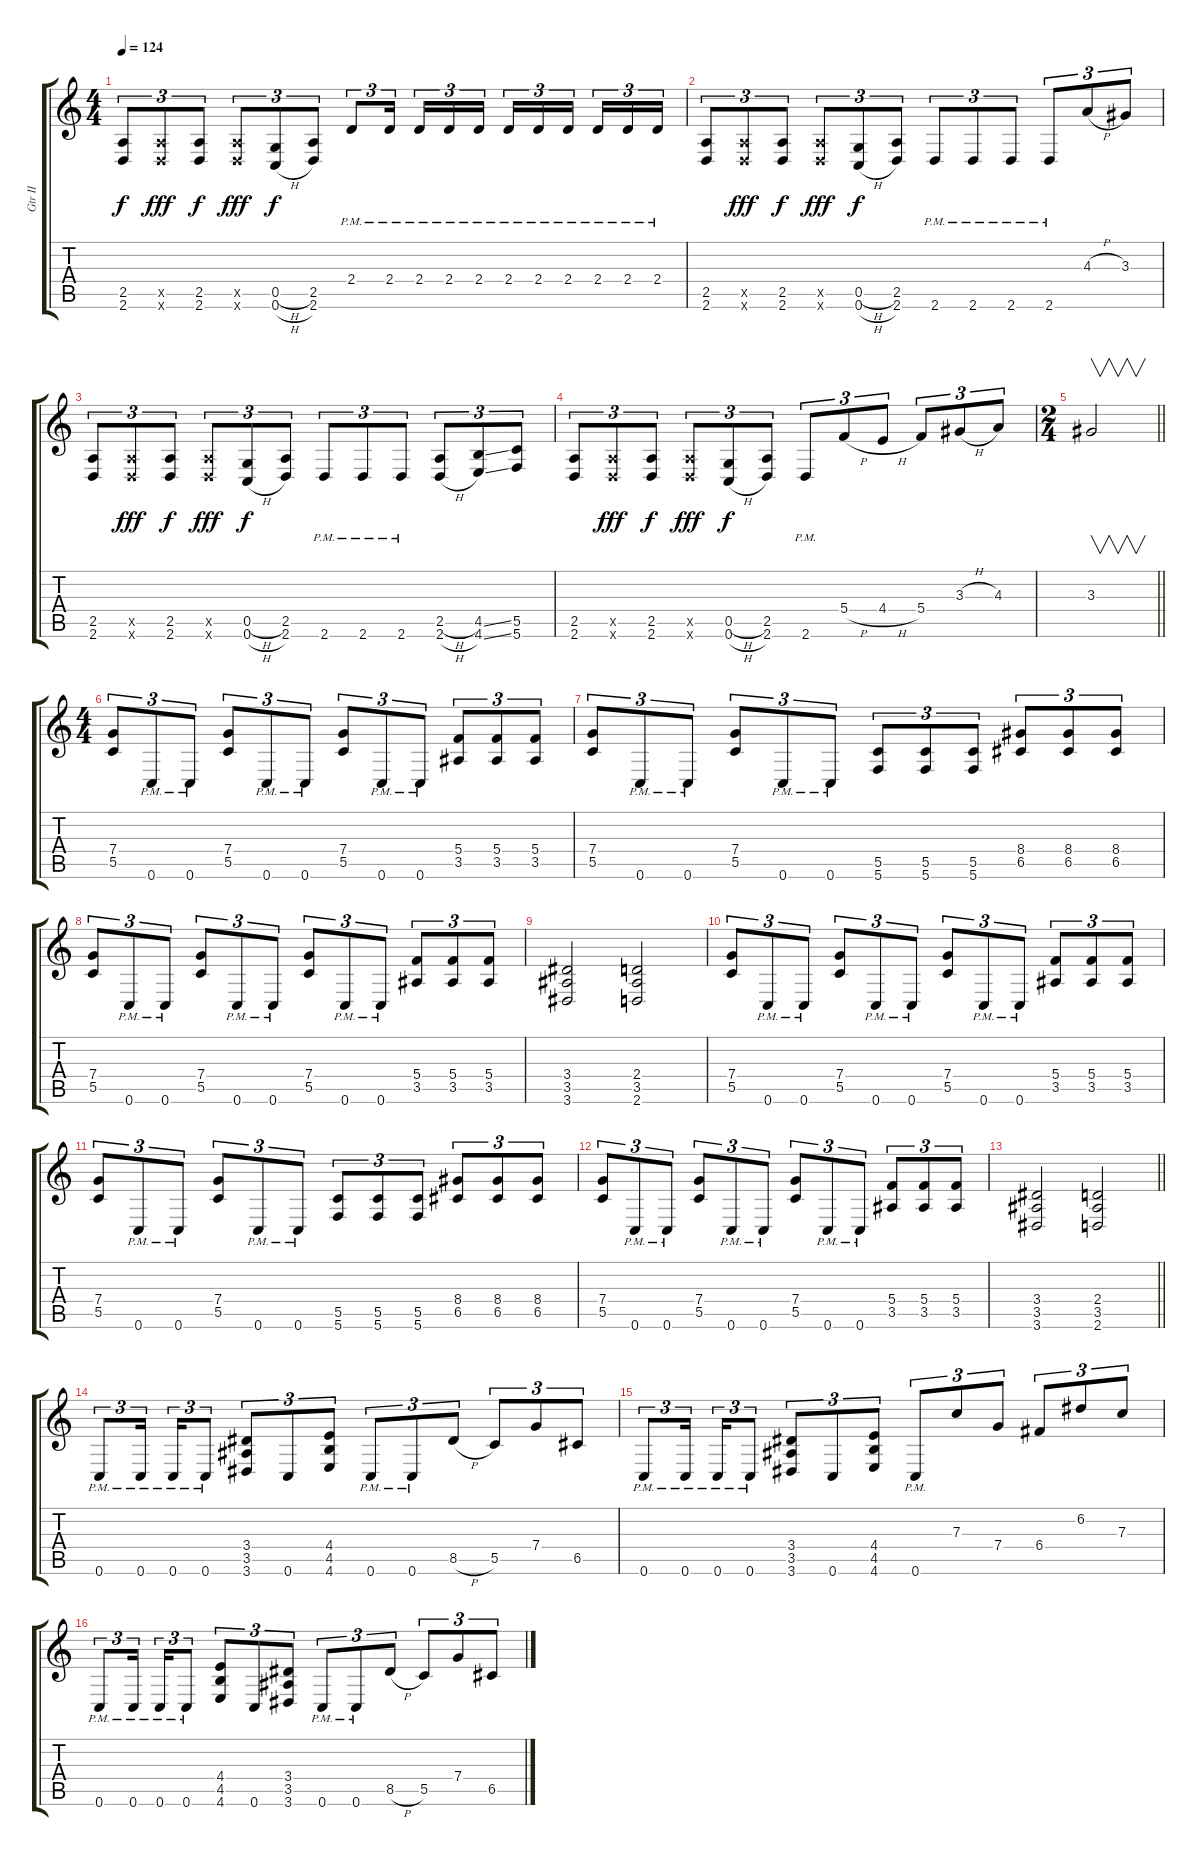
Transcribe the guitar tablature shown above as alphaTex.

\track ("Gtr II" "Gtr II") {instrument distortionguitar}
\staff {score tabs}
\tuning (D4 A3 F3 C3 G2 C2) {hide}
\ts (4 4)
\tempo 124
\clef g2
\ks c
(2.5 2.6).8{tu (3 2) dy f} (2.5{x} 2.6{x}).8{tu (3 2) dy fff} (2.5 2.6).8{tu (3 2) dy f} (2.5{x} 2.6{x}).8{tu (3 2) dy fff} (0.5{h} 0.6{h}).8{tu (3 2) dy f} (2.5 2.6).8{tu (3 2)} 2.4{pm}.8{tu (3 2)} 2.4{pm}.16{tu (3 2)} 2.4{pm}.16{tu (3 2)} 2.4{pm}.16{tu (3 2)} 2.4{pm}.16{tu (3 2)} 2.4{pm}.16{tu (3 2)} 2.4{pm}.16{tu (3 2)} 2.4{pm}.16{tu (3 2)} 2.4{pm}.16{tu (3 2)} 2.4{pm}.16{tu (3 2)} 2.4{pm}.16{tu (3 2)} |
(2.5 2.6).8{tu (3 2)} (2.5{x} 2.6{x}).8{tu (3 2) dy fff} (2.5 2.6).8{tu (3 2) dy f} (2.5{x} 2.6{x}).8{tu (3 2) dy fff} (0.5{h} 0.6{h}).8{tu (3 2) dy f} (2.5 2.6).8{tu (3 2)} 2.6{pm}.8{tu (3 2)} 2.6{pm}.8{tu (3 2)} 2.6{pm}.8{tu (3 2)} 2.6{pm}.8{tu (3 2)} 4.3{h}.8{tu (3 2)} 3.3.8{tu (3 2)} |
(2.5 2.6).8{tu (3 2)} (2.5{x} 2.6{x}).8{tu (3 2) dy fff} (2.5 2.6).8{tu (3 2) dy f} (2.5{x} 2.6{x}).8{tu (3 2) dy fff} (0.5{h} 0.6{h}).8{tu (3 2) dy f} (2.5 2.6).8{tu (3 2)} 2.6{pm}.8{tu (3 2)} 2.6{pm}.8{tu (3 2)} 2.6{pm}.8{tu (3 2)} (2.5{h} 2.6{h}).8{tu (3 2)} (4.5{ss} 4.6{ss}).8{tu (3 2)} (5.5 5.6).8{tu (3 2)} |
(2.5 2.6).8{tu (3 2)} (2.5{x} 2.6{x}).8{tu (3 2) dy fff} (2.5 2.6).8{tu (3 2) dy f} (2.5{x} 2.6{x}).8{tu (3 2) dy fff} (0.5{h} 0.6{h}).8{tu (3 2) dy f} (2.5 2.6).8{tu (3 2)} 2.6{pm}.8{tu (3 2)} 5.4{h}.8{tu (3 2)} 4.4{h}.8{tu (3 2)} 5.4.8{tu (3 2)} 3.3{h}.8{tu (3 2)} 4.3.8{tu (3 2)} |
\ts (2 4)
\barLineRight lightlight
3.3.2{v} |
\ts (4 4)
(7.4 5.5).8{tu (3 2)} 0.6{pm}.8{tu (3 2)} 0.6{pm}.8{tu (3 2)} (7.4 5.5).8{tu (3 2)} 0.6{pm}.8{tu (3 2)} 0.6{pm}.8{tu (3 2)} (7.4 5.5).8{tu (3 2)} 0.6{pm}.8{tu (3 2)} 0.6{pm}.8{tu (3 2)} (5.4 3.5).8{tu (3 2)} (5.4 3.5).8{tu (3 2)} (5.4 3.5).8{tu (3 2)} |
(7.4 5.5).8{tu (3 2)} 0.6{pm}.8{tu (3 2)} 0.6{pm}.8{tu (3 2)} (7.4 5.5).8{tu (3 2)} 0.6{pm}.8{tu (3 2)} 0.6{pm}.8{tu (3 2)} (5.5 5.6).8{tu (3 2)} (5.5 5.6).8{tu (3 2)} (5.5 5.6).8{tu (3 2)} (8.4 6.5).8{tu (3 2)} (8.4 6.5).8{tu (3 2)} (8.4 6.5).8{tu (3 2)} |
(7.4 5.5).8{tu (3 2)} 0.6{pm}.8{tu (3 2)} 0.6{pm}.8{tu (3 2)} (7.4 5.5).8{tu (3 2)} 0.6{pm}.8{tu (3 2)} 0.6{pm}.8{tu (3 2)} (7.4 5.5).8{tu (3 2)} 0.6{pm}.8{tu (3 2)} 0.6{pm}.8{tu (3 2)} (5.4 3.5).8{tu (3 2)} (5.4 3.5).8{tu (3 2)} (5.4 3.5).8{tu (3 2)} |
(3.4 3.5 3.6).2 (2.4 3.5 2.6).2 |
(7.4 5.5).8{tu (3 2)} 0.6{pm}.8{tu (3 2)} 0.6{pm}.8{tu (3 2)} (7.4 5.5).8{tu (3 2)} 0.6{pm}.8{tu (3 2)} 0.6{pm}.8{tu (3 2)} (7.4 5.5).8{tu (3 2)} 0.6{pm}.8{tu (3 2)} 0.6{pm}.8{tu (3 2)} (5.4 3.5).8{tu (3 2)} (5.4 3.5).8{tu (3 2)} (5.4 3.5).8{tu (3 2)} |
(7.4 5.5).8{tu (3 2)} 0.6{pm}.8{tu (3 2)} 0.6{pm}.8{tu (3 2)} (7.4 5.5).8{tu (3 2)} 0.6{pm}.8{tu (3 2)} 0.6{pm}.8{tu (3 2)} (5.5 5.6).8{tu (3 2)} (5.5 5.6).8{tu (3 2)} (5.5 5.6).8{tu (3 2)} (8.4 6.5).8{tu (3 2)} (8.4 6.5).8{tu (3 2)} (8.4 6.5).8{tu (3 2)} |
(7.4 5.5).8{tu (3 2)} 0.6{pm}.8{tu (3 2)} 0.6{pm}.8{tu (3 2)} (7.4 5.5).8{tu (3 2)} 0.6{pm}.8{tu (3 2)} 0.6{pm}.8{tu (3 2)} (7.4 5.5).8{tu (3 2)} 0.6{pm}.8{tu (3 2)} 0.6{pm}.8{tu (3 2)} (5.4 3.5).8{tu (3 2)} (5.4 3.5).8{tu (3 2)} (5.4 3.5).8{tu (3 2)} |
\barLineRight lightlight
(3.4 3.5 3.6).2 (2.4 3.5 2.6).2 |
0.6{pm}.8{tu (3 2)} 0.6{pm}.16{tu (3 2)} 0.6{pm}.16{tu (3 2)} 0.6{pm}.8{tu (3 2)} (3.4 3.5 3.6).8{tu (3 2)} 0.6.8{tu (3 2)} (4.4 4.5 4.6).8{tu (3 2)} 0.6{pm}.8{tu (3 2)} 0.6{pm}.8{tu (3 2)} 8.5{h}.8{tu (3 2)} 5.5.8{tu (3 2)} 7.4.8{tu (3 2)} 6.5.8{tu (3 2)} |
0.6{pm}.8{tu (3 2)} 0.6{pm}.16{tu (3 2)} 0.6{pm}.16{tu (3 2)} 0.6{pm}.8{tu (3 2)} (3.4 3.5 3.6).8{tu (3 2)} 0.6.8{tu (3 2)} (4.4 4.5 4.6).8{tu (3 2)} 0.6{pm}.8{tu (3 2)} 7.3.8{tu (3 2)} 7.4.8{tu (3 2)} 6.4.8{tu (3 2)} 6.2.8{tu (3 2)} 7.3.8{tu (3 2)} |
0.6{pm}.8{tu (3 2)} 0.6{pm}.16{tu (3 2)} 0.6{pm}.16{tu (3 2)} 0.6{pm}.8{tu (3 2)} (4.4 4.5 4.6).8{tu (3 2)} 0.6.8{tu (3 2)} (3.4 3.5 3.6).8{tu (3 2)} 0.6{pm}.8{tu (3 2)} 0.6{pm}.8{tu (3 2)} 8.5{h}.8{tu (3 2)} 5.5.8{tu (3 2)} 7.4.8{tu (3 2)} 6.5.8{tu (3 2)}
